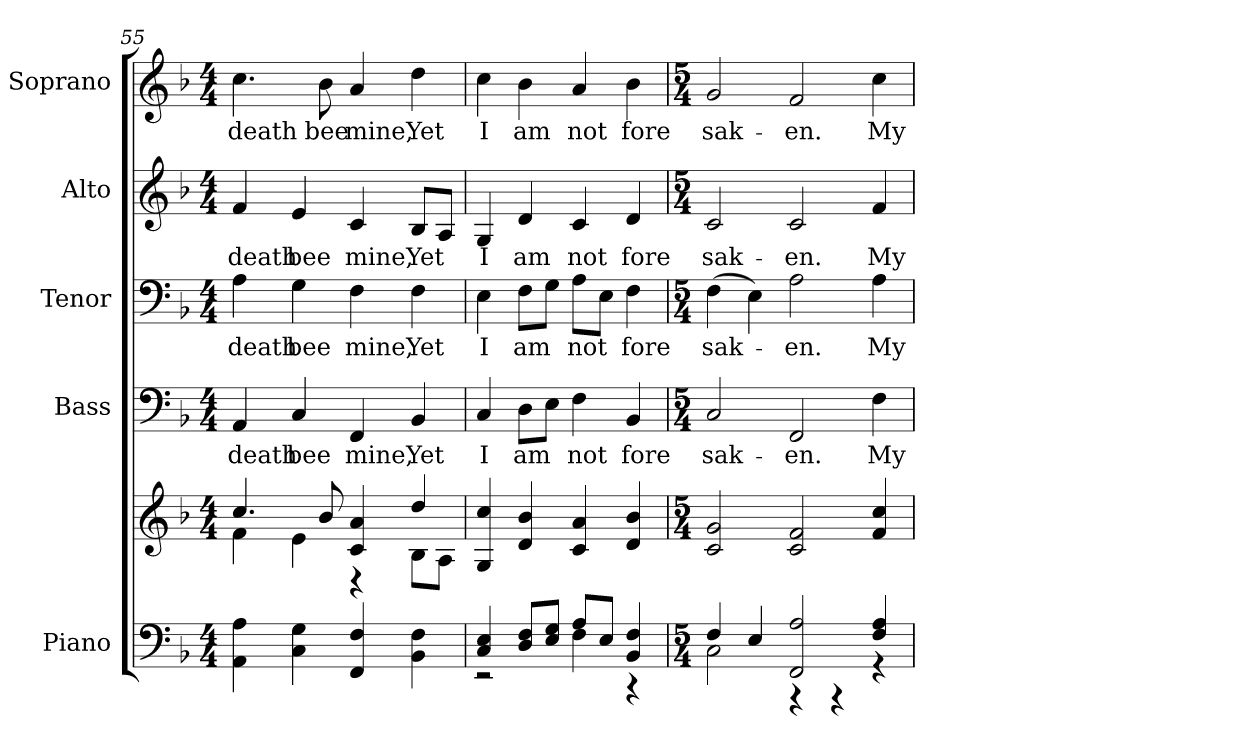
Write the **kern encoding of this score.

**kern	**kern	**kern	**text	**kern	**text	**kern	**text	**kern	**text
*part5	*part5	*part4	*part4	*part3	*part3	*part2	*part2	*part1	*part1
*staff6	*staff5	*staff4	*staff4	*staff3	*staff3	*staff2	*staff2	*staff1	*staff1
*I"Piano	*	*I"Bass	*	*I"Tenor	*	*I"Alto	*	*I"Soprano	*
*I'Pno.	*	*I'B.	*	*I'T.	*	*I'A.	*	*I'S.	*
*clefF4	*clefG2	*clefF4	*	*clefF4	*	*clefG2	*	*clefG2	*
*k[b-]	*k[b-]	*k[b-]	*	*k[b-]	*	*k[b-]	*	*k[b-]	*
*F:	*F:	*F:	*	*F:	*	*F:	*	*F:	*
*M4/4	*M4/4	*M4/4	*	*M4/4	*	*M4/4	*	*M4/4	*
=55	=55	=55	=55	=55	=55	=55	=55	=55	=55
*	*^	*	*	*	*	*	*	*	*
!	!	!	!	!LO:LY:b:color=#000000	!	!	!	!	!	!
!	!	!	!	!	!	!LO:LY:b:color=#000000	!	!	!	!
!	!	!	!	!	!	!	!	!LO:LY:b:color=#000000	!	!
!	!	!	!	!	!	!	!	!	!	!LO:LY:b:color=#000000
4AAi\ 4Ai	4.cci/	4fi\	4AAi/	death	4Ai\	death	4fi/	death	4.cci\	death
!	!	!	!	!LO:LY:b:color=#000000	!	!	!	!	!	!
!	!	!	!	!	!	!LO:LY:b:color=#000000	!	!	!	!
!	!	!	!	!	!	!	!	!LO:LY:b:color=#000000	!	!
4Ci\ 4Gi	.	4ei\	4Ci/	bee	4Gi\	bee	4ei/	bee	.	.
!	!	!	!	!	!	!	!	!	!	!LO:LY:b:color=#000000
.	8b-i/	.	.	.	.	.	.	.	8b-i\	bee
!	!	!	!	!LO:LY:b:color=#000000	!	!	!	!	!	!
!	!	!	!	!	!	!LO:LY:b:color=#000000	!	!	!	!
!	!	!	!	!	!	!	!	!LO:LY:b:color=#000000	!	!
!	!	!	!	!	!	!	!	!	!	!LO:LY:b:color=#000000
4FFi/ 4Fi	4ci/ 4ai	4r	4FFi/	mine,	4Fi\	mine,	4ci/	mine,	4ai/	mine,
!	!	!	!	!LO:LY:b:color=#000000	!	!	!	!	!	!
!	!	!	!	!	!	!LO:LY:b:color=#000000	!	!	!	!
!	!	!	!	!	!	!	!	!LO:LY:b:color=#000000	!	!
!	!	!	!	!	!	!	!	!	!	!LO:LY:b:color=#000000
4BB-i\ 4Fi	4ddi/	8B-i\L	4BB-i/	Yet	4Fi\	Yet	8B-i/L	Yet	4ddi\	Yet
.	.	8Ai\J	.	.	.	.	8Ai/J	.	.	.
*	*v	*v	*	*	*	*	*	*	*	*
!!LO:PB:g=z
=56	=56	=56	=56	=56	=56	=56	=56	=56	=56
*^	*	*	*	*	*	*	*	*	*
*	*	*^	*	*	*	*	*	*	*	*
!	!	!	!	!	!LO:LY:b:color=#000000	!	!	!	!	!	!
*	*	*v	*v	*	*	*	*	*	*	*	*
*	*	*^	*	*	*	*	*	*	*	*
!	!	!	!	!	!	!	!LO:LY:b:color=#000000	!	!	!	!
*	*	*v	*v	*	*	*	*	*	*	*	*
*	*	*^	*	*	*	*	*	*	*	*
!	!	!	!	!	!	!	!	!	!LO:LY:b:color=#000000	!	!
*	*	*v	*v	*	*	*	*	*	*	*	*
*	*	*^	*	*	*	*	*	*	*	*
!	!	!	!	!	!	!	!	!	!	!	!LO:LY:b:color=#000000
*	*	*v	*v	*	*	*	*	*	*	*	*
4Ci/ 4Ei	2r	4Gi/ 4cci	4Ci/	I	4Ei\	I	4Gi/	I	4cci\	I
!	!	!	!	!LO:LY:b:color=#000000	!	!	!	!	!	!
!	!	!	!	!	!	!LO:LY:b:color=#000000	!	!	!	!
!	!	!	!	!	!	!	!	!LO:LY:b:color=#000000	!	!
!	!	!	!	!	!	!	!	!	!	!LO:LY:b:color=#000000
8Di/ 8FiL	.	4di/ 4b-i	8Di\L	am	8Fi\L	am	4di/	am	4b-i\	am
8Ei/ 8GiJ	.	.	8Ei\J	.	8Gi\J	.	.	.	.	.
!	!	!	!	!LO:LY:b:color=#000000	!	!	!	!	!	!
!	!	!	!	!	!	!LO:LY:b:color=#000000	!	!	!	!
!	!	!	!	!	!	!	!	!LO:LY:b:color=#000000	!	!
!	!	!	!	!	!	!	!	!	!	!LO:LY:b:color=#000000
8Ai/L	4Fi\	4ci/ 4ai	4Fi\	not	8Ai\L	not	4ci/	not	4ai/	not
8Ei/J	.	.	.	.	8Ei\J	.	.	.	.	.
!	!	!	!	!LO:LY:b:color=#000000	!	!	!	!	!	!
!	!	!	!	!	!	!LO:LY:b:color=#000000	!	!	!	!
!	!	!	!	!	!	!	!	!LO:LY:b:color=#000000	!	!
!	!	!	!	!	!	!	!	!	!	!LO:LY:b:color=#000000
4BB-i/ 4Fi	4r	4di/ 4b-i	4BB-i/	fore	4Fi\	fore	4di/	fore	4b-i\	fore
=57	=57	=57	=57	=57	=57	=57	=57	=57	=57	=57
*M5/4	*	*M5/4	*M5/4	*	*M5/4	*	*M5/4	*	*M5/4	*
!	!	!	!	!LO:LY:b:color=#000000	!	!	!	!	!	!
!	!	!	!	!	!	!LO:LY:b:color=#000000	!	!	!	!
!	!	!	!	!	!	!	!	!LO:LY:b:color=#000000	!	!
!	!	!	!	!	!	!	!	!	!	!LO:LY:b:color=#000000
4Fi/	2Ci\	2ci/ 2gi	2Ci/	sak-	(4Fi\	sak-	2ci/	sak-	2gi/	sak-
4Ei/	.	.	.	.	4Ei\)	.	.	.	.	.
!	!	!	!	!LO:LY:b:color=#000000	!	!	!	!	!	!
!	!	!	!	!	!	!LO:LY:b:color=#000000	!	!	!	!
!	!	!	!	!	!	!	!	!LO:LY:b:color=#000000	!	!
!	!	!	!	!	!	!	!	!	!	!LO:LY:b:color=#000000
2FFi/ 2Ai	4r	2ci/ 2fi	2FFi/	-en.	2Ai\	-en.	2ci/	-en.	2fi/	-en.
.	4r	.	.	.	.	.	.	.	.	.
!	!	!	!	!LO:LY:b:color=#000000	!	!	!	!	!	!
!	!	!	!	!	!	!LO:LY:b:color=#000000	!	!	!	!
!	!	!	!	!	!	!	!	!LO:LY:b:color=#000000	!	!
!	!	!	!	!	!	!	!	!	!	!LO:LY:b:color=#000000
4Fi/ 4Ai	4r	4fi/ 4cci	4Fi\	My	4Ai\	My	4fi/	My	4cci\	My
*v	*v	*	*	*	*	*	*	*	*	*
=	=	=	=	=	=	=	=	=	=
*-	*-	*-	*-	*-	*-	*-	*-	*-	*-
